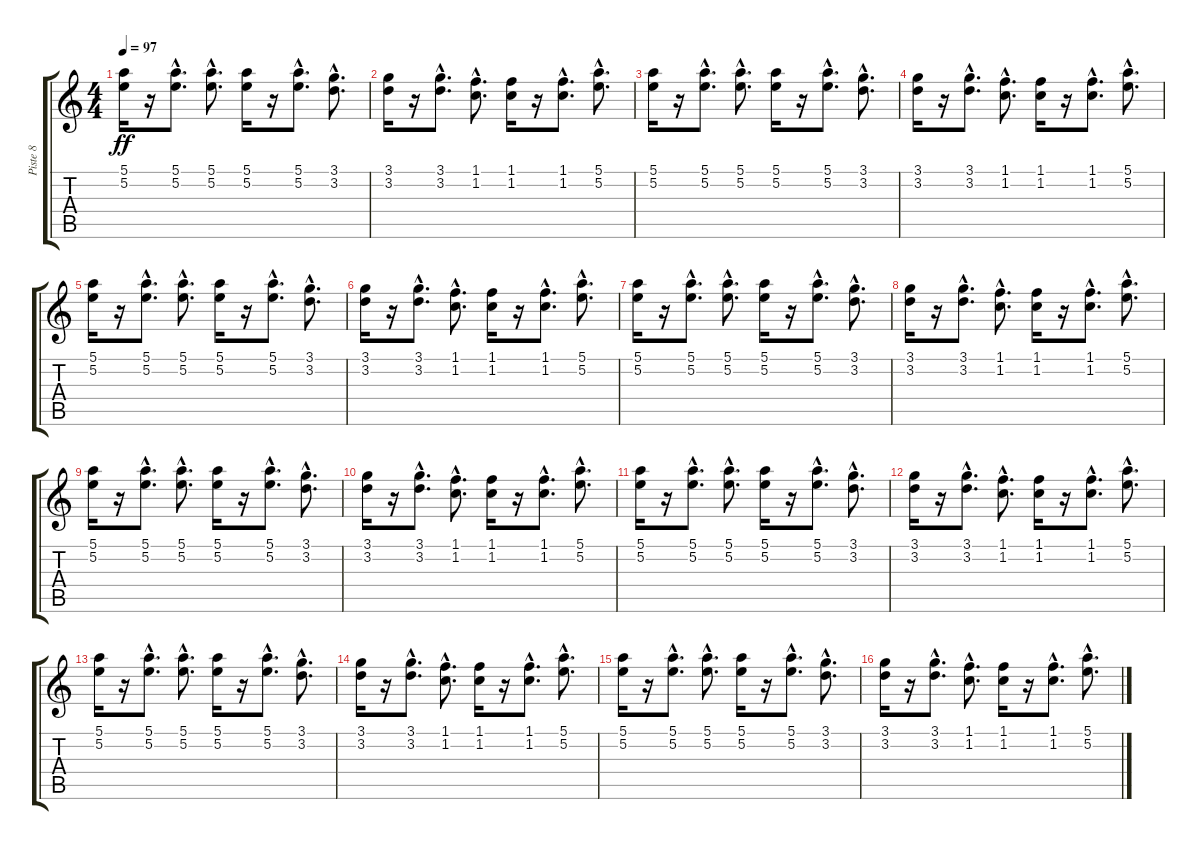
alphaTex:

\track ("Piste 8" "Piste 8") {instrument acousticguitarnylon}
\staff {score tabs}
\tuning (E4 B3 G3 D3 A2 E2) {hide}
\ts (4 4)
\tempo 97
\clef g2
\ks c
(5.1 5.2).16{dy ff} r.16 (5.1{hac} 5.2{hac}).8{d} (5.1{hac} 5.2{hac}).8{d} (5.1 5.2).16 r.16 (5.1{hac} 5.2{hac}).8{d} (3.1{hac} 3.2{hac}).8{d} |
(3.1 3.2).16 r.16 (3.1{hac} 3.2{hac}).8{d} (1.1{hac} 1.2{hac}).8{d} (1.1 1.2).16 r.16 (1.1{hac} 1.2{hac}).8{d} (5.1{hac} 5.2{hac}).8{d} |
(5.1 5.2).16 r.16 (5.1{hac} 5.2{hac}).8{d} (5.1{hac} 5.2{hac}).8{d} (5.1 5.2).16 r.16 (5.1{hac} 5.2{hac}).8{d} (3.1{hac} 3.2{hac}).8{d} |
(3.1 3.2).16 r.16 (3.1{hac} 3.2{hac}).8{d} (1.1{hac} 1.2{hac}).8{d} (1.1 1.2).16 r.16 (1.1{hac} 1.2{hac}).8{d} (5.1{hac} 5.2{hac}).8{d} |
(5.1 5.2).16 r.16 (5.1{hac} 5.2{hac}).8{d} (5.1{hac} 5.2{hac}).8{d} (5.1 5.2).16 r.16 (5.1{hac} 5.2{hac}).8{d} (3.1{hac} 3.2{hac}).8{d} |
(3.1 3.2).16 r.16 (3.1{hac} 3.2{hac}).8{d} (1.1{hac} 1.2{hac}).8{d} (1.1 1.2).16 r.16 (1.1{hac} 1.2{hac}).8{d} (5.1{hac} 5.2{hac}).8{d} |
(5.1 5.2).16 r.16 (5.1{hac} 5.2{hac}).8{d} (5.1{hac} 5.2{hac}).8{d} (5.1 5.2).16 r.16 (5.1{hac} 5.2{hac}).8{d} (3.1{hac} 3.2{hac}).8{d} |
(3.1 3.2).16 r.16 (3.1{hac} 3.2{hac}).8{d} (1.1{hac} 1.2{hac}).8{d} (1.1 1.2).16 r.16 (1.1{hac} 1.2{hac}).8{d} (5.1{hac} 5.2{hac}).8{d} |
(5.1 5.2).16 r.16 (5.1{hac} 5.2{hac}).8{d} (5.1{hac} 5.2{hac}).8{d} (5.1 5.2).16 r.16 (5.1{hac} 5.2{hac}).8{d} (3.1{hac} 3.2{hac}).8{d} |
(3.1 3.2).16 r.16 (3.1{hac} 3.2{hac}).8{d} (1.1{hac} 1.2{hac}).8{d} (1.1 1.2).16 r.16 (1.1{hac} 1.2{hac}).8{d} (5.1{hac} 5.2{hac}).8{d} |
(5.1 5.2).16 r.16 (5.1{hac} 5.2{hac}).8{d} (5.1{hac} 5.2{hac}).8{d} (5.1 5.2).16 r.16 (5.1{hac} 5.2{hac}).8{d} (3.1{hac} 3.2{hac}).8{d} |
(3.1 3.2).16 r.16 (3.1{hac} 3.2{hac}).8{d} (1.1{hac} 1.2{hac}).8{d} (1.1 1.2).16 r.16 (1.1{hac} 1.2{hac}).8{d} (5.1{hac} 5.2{hac}).8{d} |
(5.1 5.2).16 r.16 (5.1{hac} 5.2{hac}).8{d} (5.1{hac} 5.2{hac}).8{d} (5.1 5.2).16 r.16 (5.1{hac} 5.2{hac}).8{d} (3.1{hac} 3.2{hac}).8{d} |
(3.1 3.2).16 r.16 (3.1{hac} 3.2{hac}).8{d} (1.1{hac} 1.2{hac}).8{d} (1.1 1.2).16 r.16 (1.1{hac} 1.2{hac}).8{d} (5.1{hac} 5.2{hac}).8{d} |
(5.1 5.2).16 r.16 (5.1{hac} 5.2{hac}).8{d} (5.1{hac} 5.2{hac}).8{d} (5.1 5.2).16 r.16 (5.1{hac} 5.2{hac}).8{d} (3.1{hac} 3.2{hac}).8{d} |
(3.1 3.2).16 r.16 (3.1{hac} 3.2{hac}).8{d} (1.1{hac} 1.2{hac}).8{d} (1.1 1.2).16 r.16 (1.1{hac} 1.2{hac}).8{d} (5.1{hac} 5.2{hac}).8{d}
